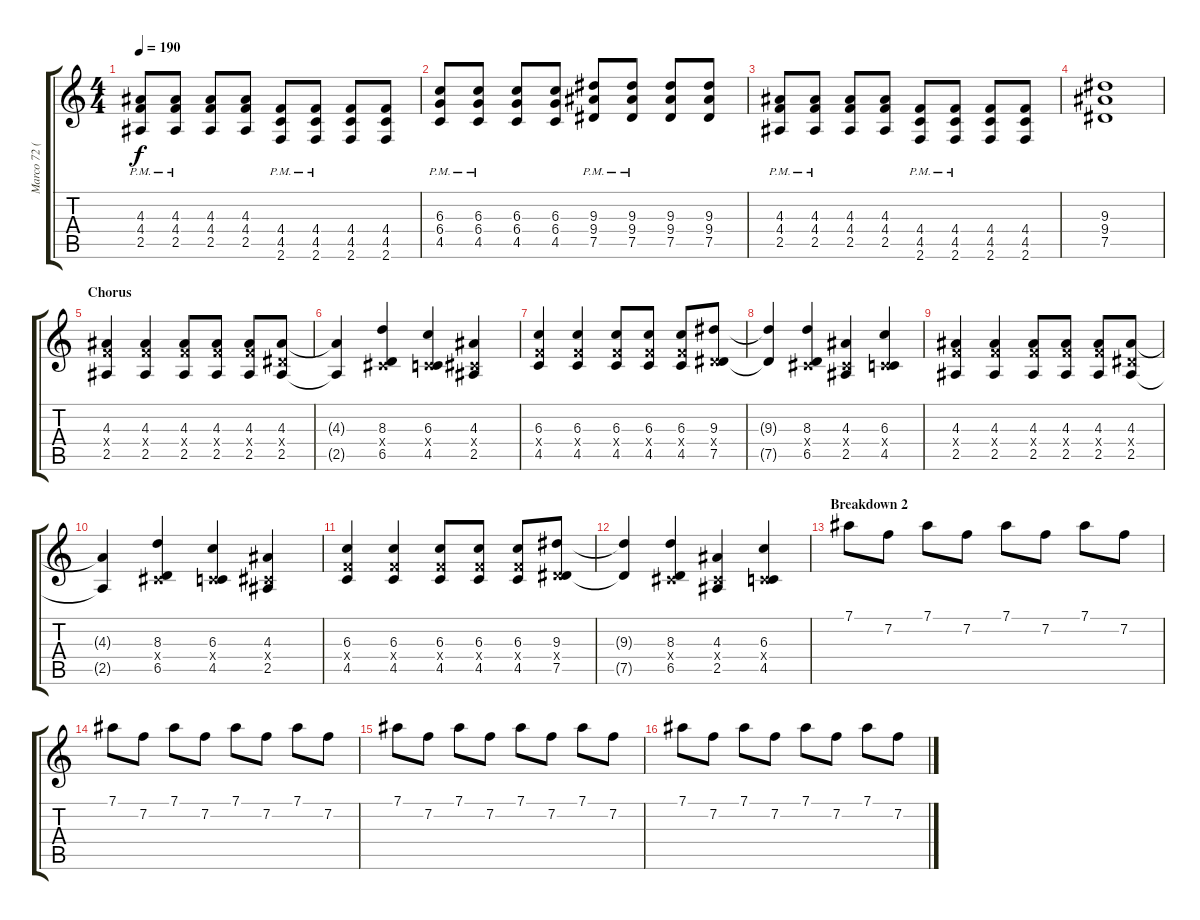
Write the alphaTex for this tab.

\track ("Marco 72 (Guitars)" "Marco 72 (") {instrument distortionguitar}
\staff {score tabs}
\tuning (Eb4 Bb3 Gb3 Db3 Ab2 Eb2) {hide}
\ts (4 4)
\tempo 190
\clef g2
\ks c
(4.3 4.4 2.5{pm}).8{dy f} (4.3 4.4 2.5{pm}).8 (4.3 4.4 2.5).8 (4.3 4.4 2.5).8 (4.4 4.5 2.6{pm}).8 (4.4 4.5 2.6{pm}).8 (4.4 4.5 2.6).8 (4.4 4.5 2.6).8 |
(6.3 6.4 4.5{pm}).8 (6.3 6.4 4.5{pm}).8 (6.3 6.4 4.5).8 (6.3 6.4 4.5).8 (9.3{pm} 9.4 7.5).8 (9.3{pm} 9.4 7.5).8 (9.3 9.4 7.5).8 (9.3 9.4 7.5).8 |
(4.3 4.4 2.5{pm}).8 (4.3 4.4 2.5{pm}).8 (4.3 4.4 2.5).8 (4.3 4.4 2.5).8 (4.4 4.5 2.6{pm}).8 (4.4 4.5 2.6{pm}).8 (4.4 4.5 2.6).8 (4.4 4.5 2.6).8 |
(9.3 9.4 7.5).1 |
\section ("" "Chorus ")
(4.3 4.4{x} 2.5).4{volume 14} (4.3 4.4{x} 2.5).4 (4.3 4.4{x} 2.5).8 (4.3 4.4{x} 2.5).8 (4.3 4.4{x} 2.5).8 (4.3 2.4{x} 2.5).8 |
(4.3{t} 2.5{t}).4 (8.3 0.4{x} 6.5).4 (6.3 0.4{x} 4.5).4 (4.3 0.4{x} 2.5).4 |
(6.3 4.4{x} 4.5).4 (6.3 4.4{x} 4.5).4 (6.3 4.4{x} 4.5).8 (6.3 4.4{x} 4.5).8 (6.3 4.4{x} 4.5).8 (9.3 2.4{x} 7.5).8 |
(9.3{t} 7.5{t}).4 (8.3 0.4{x} 6.5).4 (4.3 0.4{x} 2.5).4 (6.3 0.4{x} 4.5).4 |
(4.3 4.4{x} 2.5).4 (4.3 4.4{x} 2.5).4 (4.3 4.4{x} 2.5).8 (4.3 4.4{x} 2.5).8 (4.3 4.4{x} 2.5).8 (4.3 2.4{x} 2.5).8 |
(4.3{t} 2.5{t}).4 (8.3 0.4{x} 6.5).4 (6.3 0.4{x} 4.5).4 (4.3 0.4{x} 2.5).4 |
(6.3 4.4{x} 4.5).4 (6.3 4.4{x} 4.5).4 (6.3 4.4{x} 4.5).8 (6.3 4.4{x} 4.5).8 (6.3 4.4{x} 4.5).8 (9.3 2.4{x} 7.5).8 |
(9.3{t} 7.5{t}).4 (8.3 0.4{x} 6.5).4 (4.3 0.4{x} 2.5).4 (6.3 0.4{x} 4.5).4 |
\section ("" "Breakdown 2")
7.1.8 7.2.8 7.1.8 7.2.8 7.1.8 7.2.8 7.1.8 7.2.8 |
7.1.8 7.2.8 7.1.8 7.2.8 7.1.8 7.2.8 7.1.8 7.2.8 |
7.1.8 7.2.8 7.1.8 7.2.8 7.1.8 7.2.8 7.1.8 7.2.8 |
7.1.8 7.2.8 7.1.8 7.2.8 7.1.8 7.2.8 7.1.8 7.2.8
